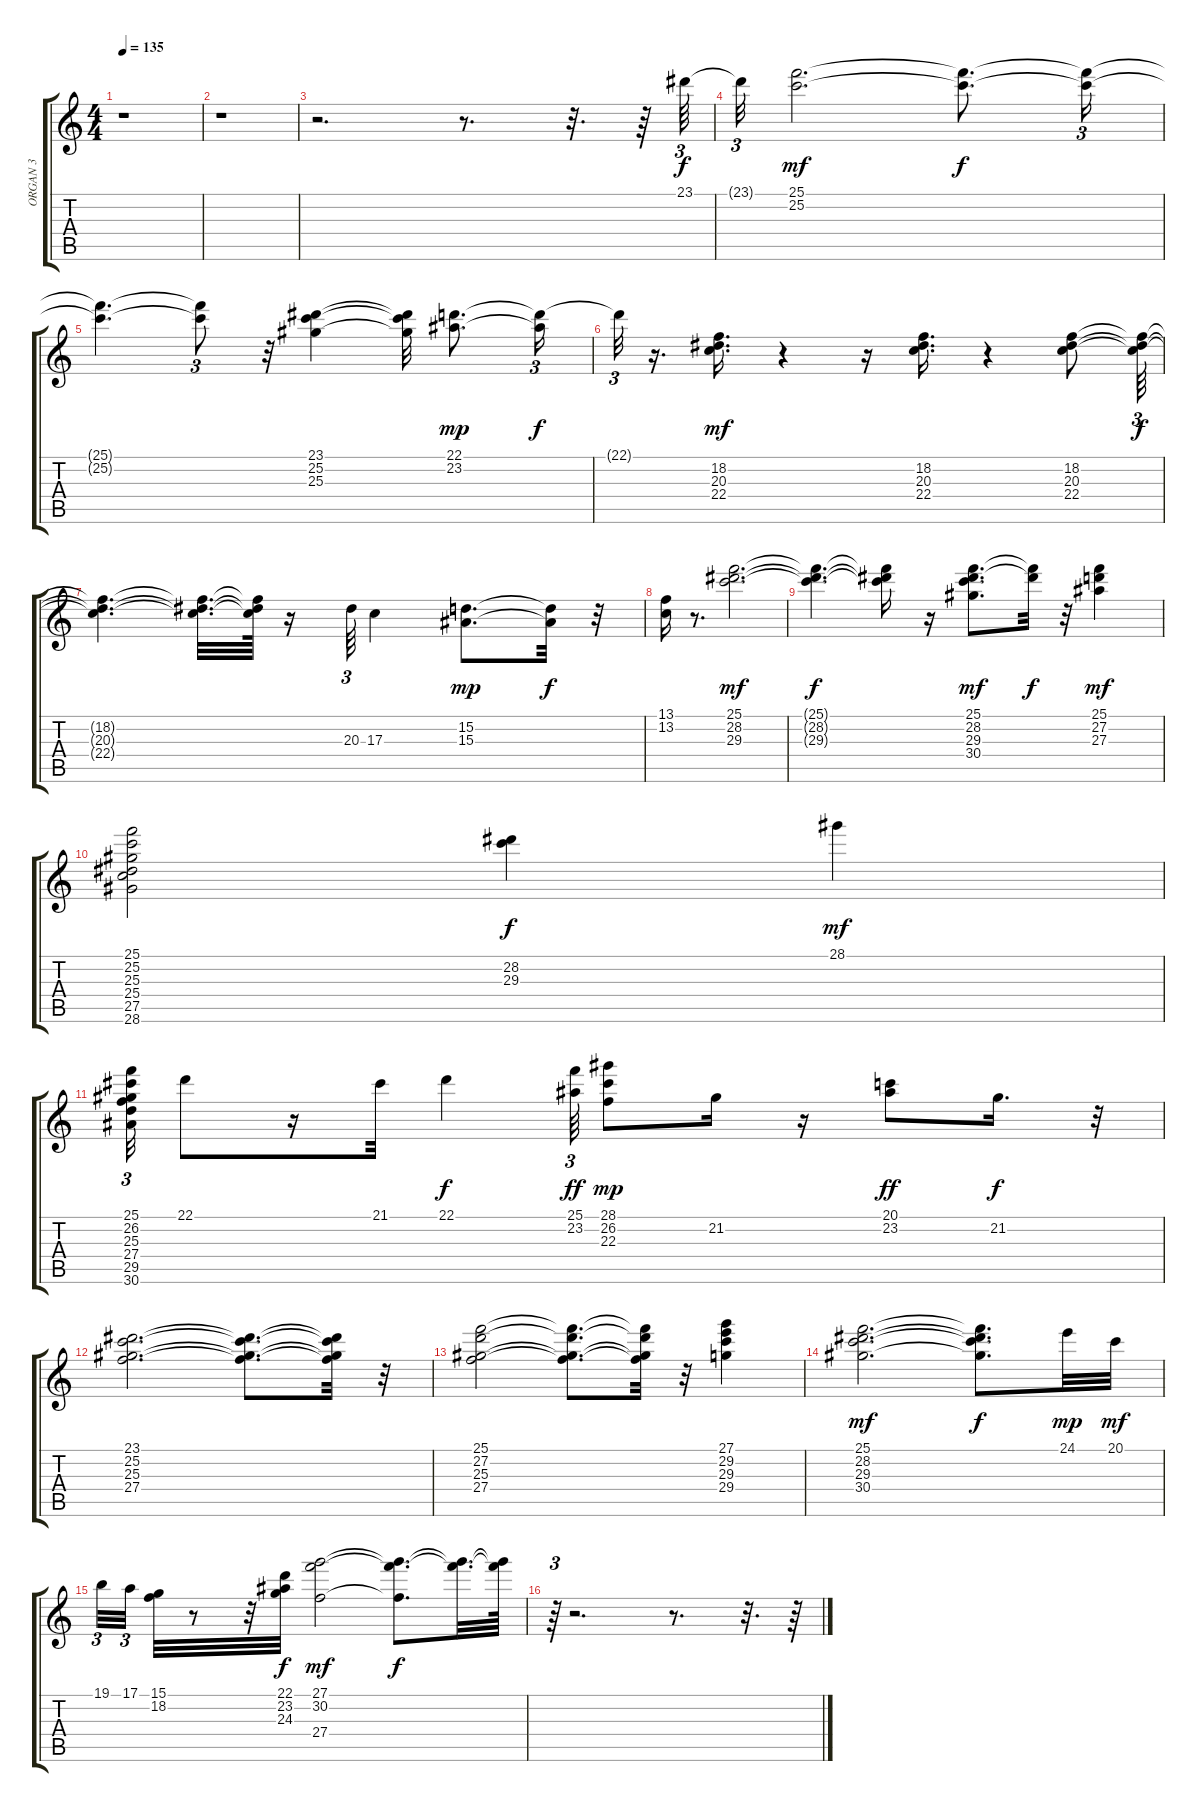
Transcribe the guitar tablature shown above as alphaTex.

\track ("ORGAN 3" "ORGAN 3") {instrument rockorgan}
\staff {score tabs}
\tuning (E4 B3 G3 D3 A2 E2) {hide}
\ts (4 4)
\tempo 135
\clef g2
\ks c
r.1{dy f} |
r.1 |
r.2{d} r.8{d} r.32{d} r.64 23.1.64{tu (3 2)} |
23.1{t}.32{tu (3 2)} (25.1 25.2).2{d dy mf} (25.1{t} 25.2{t}).8{d dy f} (25.1{t} 25.2{t}).16{tu (3 2)} |
(25.1{t} 25.2{t}).4{d} (25.1{t} 25.2{t}).8{tu (3 2)} r.32 (23.1 25.2 25.3).4 (23.1{t} 25.2{t} 25.3{t}).32 (22.1 23.2).8{d dy mp} (22.1{t} 23.2{t}).16{tu (3 2) dy f} |
22.1{t}.32{tu (3 2)} r.16{d} (18.2 20.3 22.4).16{d dy mf} r.4 r.16 (18.2 20.3 22.4).16{d} r.4 (18.2 20.3 22.4).8 (18.2{t} 20.3{t} 22.4{t}).64{tu (3 2) dy f} |
(18.2{t} 20.3{t} 22.4{t}).4{d} (18.2{t} 20.3{t} 22.4{t}).32{d} (18.2{t} 20.3{t} 22.4{t}).64 r.16 20.3.64{tu (3 2)} 17.3.4 (15.2 15.3).8{d dy mp} (15.2{t} 15.3{t}).32{dy f} r.32 |
(13.1 13.2).16 r.8{d} (25.1 28.2 29.3).2{d dy mf} |
(25.1{t} 28.2{t} 29.3{t}).4{d dy f} (25.1{t} 28.2{t} 29.3{t}).16 r.16 (25.1 28.2 29.3 30.4).8{d dy mf} (25.1{t} 28.2{t}).32{dy f} r.32 (25.1 27.2 27.3).4{dy mf} |
(25.1 25.2 25.3 25.4 27.5 28.6).2 (28.2 29.3).4{dy f} 28.1.4{dy mf} |
(25.1 26.2 25.3 27.4 29.5 30.6).32{tu (3 2)} 22.1.8 r.16 21.1.32 22.1.4{dy f} (25.1 23.2).64{tu (3 2) dy ff} (28.1 26.2 22.3).8{dy mp} 21.2.16 r.16 (20.1 23.2).8{dy ff} 21.2.16{d dy f} r.32 |
(23.1 25.2 25.3 27.4).2{d} (23.1{t} 25.2{t} 25.3{t} 27.4{t}).8{d} (23.1{t} 25.2{t} 25.3{t} 27.4{t}).32 r.32 |
(25.1 27.2 25.3 27.4).2 (25.1{t} 27.2{t} 25.3{t} 27.4{t}).8{d} (25.1{t} 27.2{t} 25.3{t} 27.4{t}).32 r.32 (27.1 29.2 29.3 29.4).4 |
(25.1 28.2 29.3 30.4).2{d dy mf} (25.1{t} 28.2{t} 29.3{t} 30.4{t}).8{d dy f} 24.1.32{dy mp} 20.1.32{dy mf} |
19.1.32{tu (3 2)} 17.1.32{tu (3 2) beam splitsecondary} (15.1 18.2).32 r.8 r.32 (22.1 23.2 24.3).32{dy f} (27.1 30.2 27.4).2{dy mf} (27.1{t} 30.2{t} 27.4{t}).8{d dy f} (27.1{t} 30.2{t}).32{d} (27.1{t} 30.2{t}).64 |
r.64{tu (3 2)} r.2{d} r.8{d} r.32{d} r.64
